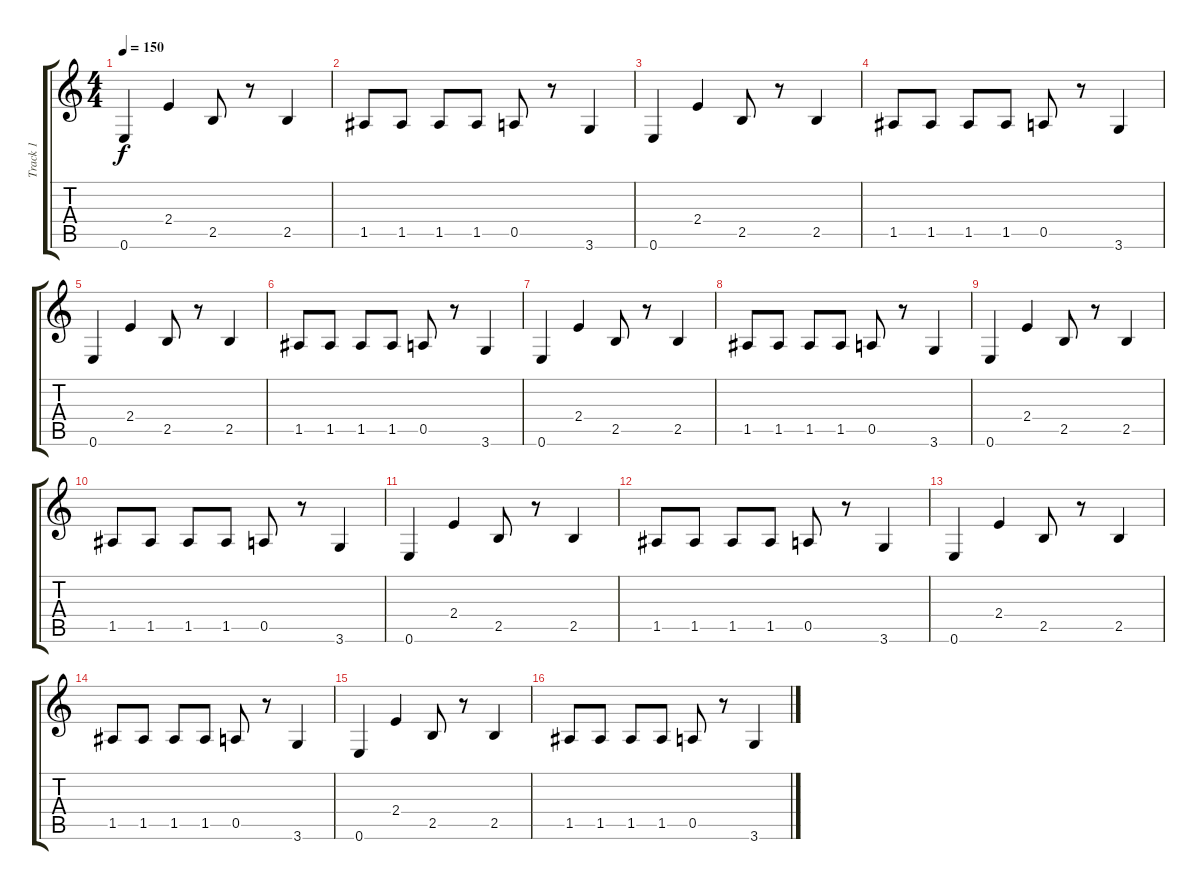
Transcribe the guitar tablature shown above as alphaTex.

\track ("Track 1" "Track 1") {instrument distortionguitar}
\staff {score tabs}
\tuning (E4 B3 G3 D3 A2 E2) {hide}
\ts (4 4)
\tempo 150
\clef g2
\ks c
0.6.4{dy f instrument distortionguitar} 2.4.4 2.5.8 r.8 2.5.4 |
1.5.8 1.5.8 1.5.8 1.5.8 0.5.8 r.8 3.6.4 |
0.6.4 2.4.4 2.5.8 r.8 2.5.4 |
1.5.8 1.5.8 1.5.8 1.5.8 0.5.8 r.8 3.6.4 |
0.6.4 2.4.4 2.5.8 r.8 2.5.4 |
1.5.8 1.5.8 1.5.8 1.5.8 0.5.8 r.8 3.6.4 |
0.6.4 2.4.4 2.5.8 r.8 2.5.4 |
1.5.8 1.5.8 1.5.8 1.5.8 0.5.8 r.8 3.6.4 |
0.6.4 2.4.4 2.5.8 r.8 2.5.4 |
1.5.8 1.5.8 1.5.8 1.5.8 0.5.8 r.8 3.6.4 |
0.6.4 2.4.4 2.5.8 r.8 2.5.4 |
1.5.8 1.5.8 1.5.8 1.5.8 0.5.8 r.8 3.6.4 |
0.6.4 2.4.4 2.5.8 r.8 2.5.4 |
1.5.8 1.5.8 1.5.8 1.5.8 0.5.8 r.8 3.6.4 |
0.6.4 2.4.4 2.5.8 r.8 2.5.4 |
1.5.8 1.5.8 1.5.8 1.5.8 0.5.8 r.8 3.6.4
